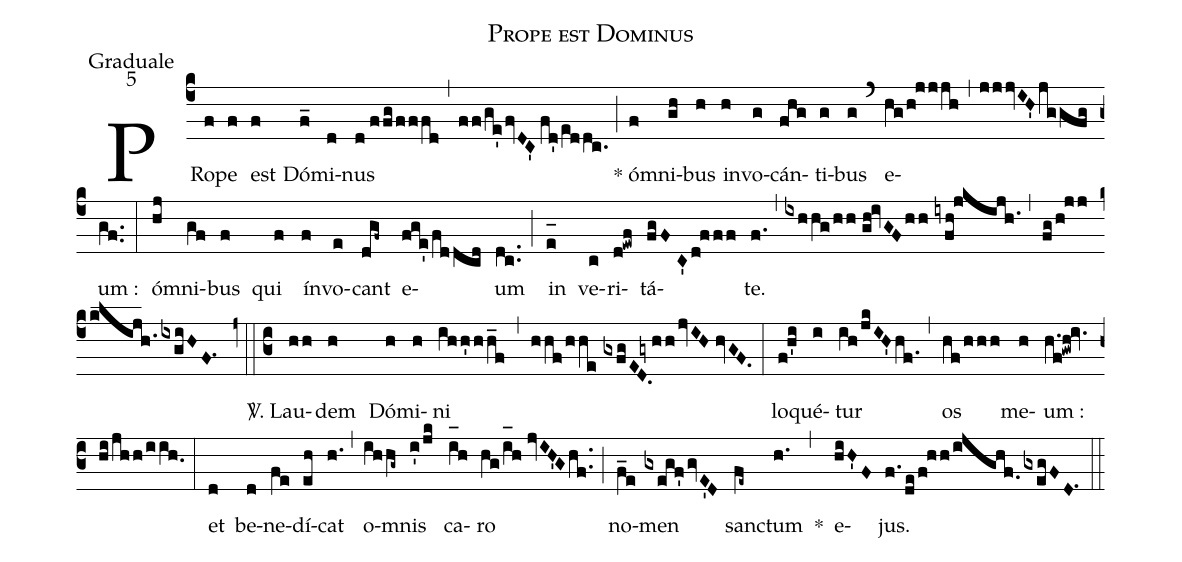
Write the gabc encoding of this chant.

name:Prope est Dominus;
office-part:Graduale;
mode:5;
%%
(c4) PRo(f)pe(f) est(f) Dó(f_)mi(d)nus(d//ffg/fffd) (,) (ff/ge'fvDC'//fd'/e[ll:1]ddc.) (;) * ó(f)mni(gh)bus(h) in(h)vo(g)cán(fhg)ti(g)bus(g) (`) e(hg/h!jjjh)(,)(jjjvIH'jggfg)um :(gf..) (:) ó(hj)mni(gf)bus(f) qui(f) ín(f)vo(e)cant(dgf~) e(fge'/fddcd)um(dc..) (;) in(e_[oh:h]) ve(c)ri(d!ewf)tá(fgF//C'd!fff)te.(f.) (,) (ixhhg/hh//gh!ivGF/!hh//iyfh!jkijh.) (,) (fg/h!jj/klijh.ixgiHF.1) (z0::c3) <sp>V/</sp>. Lau(hh)dem(h) Dó(h)mi(h)ni(ihh'hh_f) (,) (hhf/hhe//gxfgED./[-3]gy/[0.5]hhjvIH//hvGF.) (:) lo(f!h'i)qué(i)tur(ih/jkIH'hf.) (,) os(hf/hhh) me(h)um :(h.f!gwh!iv.hi/!jh/!h/iih.0) (:) et(d) be(d)ne(fe)dí(eh)cat(h.) (,) o(ihhg~)mnis(i'/jk) ca(i_[oh:h]h)ro(hg/i_[oh:h]h//jvIH'Ghf..) (;) no(f_e)men(gxegf'gvE'D) san(fe~)ctum(h.) *(,) e(hiH'F)jus.(f./de/f!hh/ijghf.0gxegFD.1) (::)
